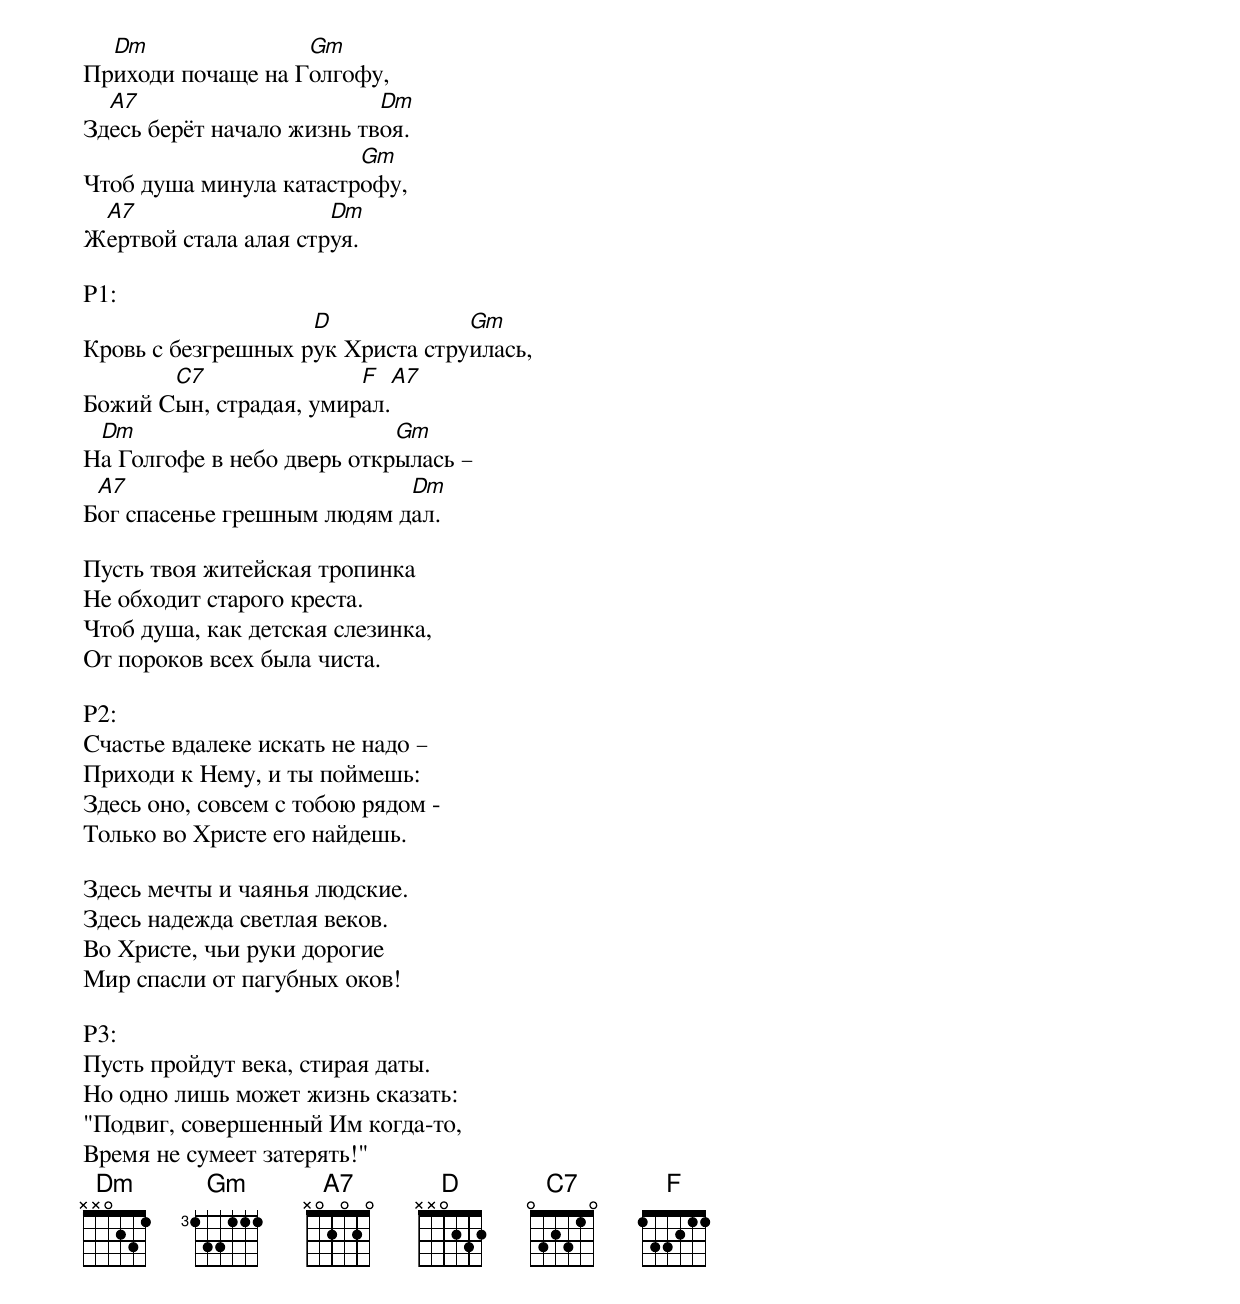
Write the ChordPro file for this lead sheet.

Пр[Dm]иходи почаще на Г[Gm]олгофу,
Зд[A7]есь берёт начало жизнь тв[Dm]оя.
Чтоб душа минула катастр[Gm]офу,
Ж[A7]ертвой стала алая стр[Dm]уя.

P1:
Кровь с безгрешных р[D]ук Христа стру[Gm]илась,
Божий С[C7]ын, страдая, умир[F]ал.[A7]
Н[Dm]а Голгофе в небо дверь откр[Gm]ылась –
Б[A7]ог спасенье грешным людям д[Dm]ал.

Пусть твоя житейская тропинка
Не обходит старого креста.
Чтоб душа, как детская слезинка,
От пороков всех была чиста.

P2:
Счастье вдалеке искать не надо –
Приходи к Нему, и ты поймешь:
Здесь оно, совсем с тобою рядом -
Только во Христе его найдешь.

Здесь мечты и чаянья людские.
Здесь надежда светлая веков.
Во Христе, чьи руки дорогие
Мир спасли от пагубных оков!

P3:
Пусть пройдут века, стирая даты.
Но одно лишь может жизнь сказать:
"Подвиг, совершенный Им когда-то,
Время не сумеет затерять!"
